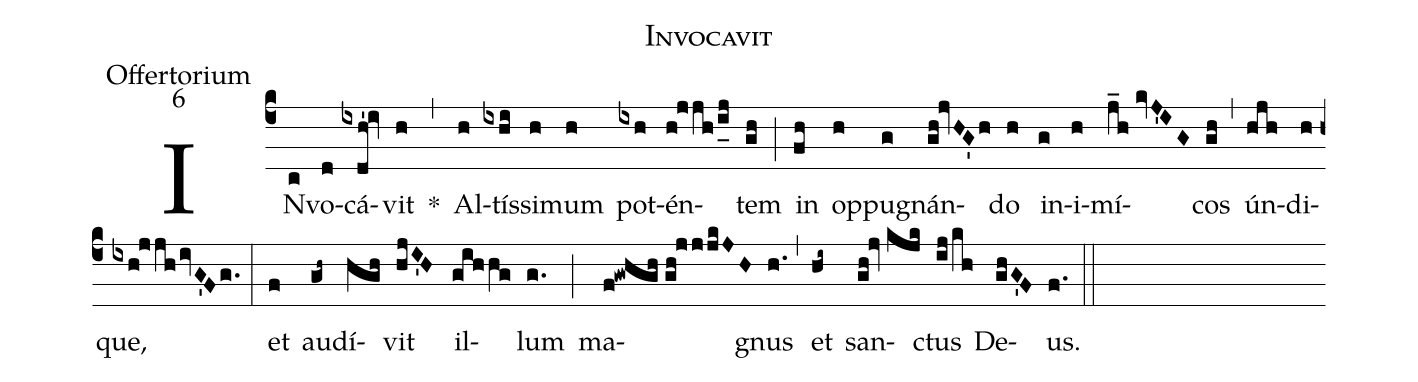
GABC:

name:Invocavit;
office-part:Offertorium;
mode:6;
%%
(c4) IN(c)vo(d)cá(ixdh'!iv)vit(h) *(,) Al(h)tís(ixhi)si(h)mum(h) pot(ixh)én(h!jjh/i_[uh:l]j)tem(gh) (;) in(fh) op(h)pu(g)gnán(gh!jvHG'h)do(h) in(g)i(h)mí(j_h//kvJ'IG)cos(gh) (,) ún(hjh)di(h)que,(ixh!jjhivG'Fg.) (:) et(f) au(gh~)dí(hgh)vit(hjI'H) il(gihhg)lum(g.) (;) ma(f!gwhgh//gh!jjjkJH)gnus(h.) (,) et(hi~) san(gh!jv//kjk)ctus(ij/kh) De(ghG'F)us.(f.) (::)
